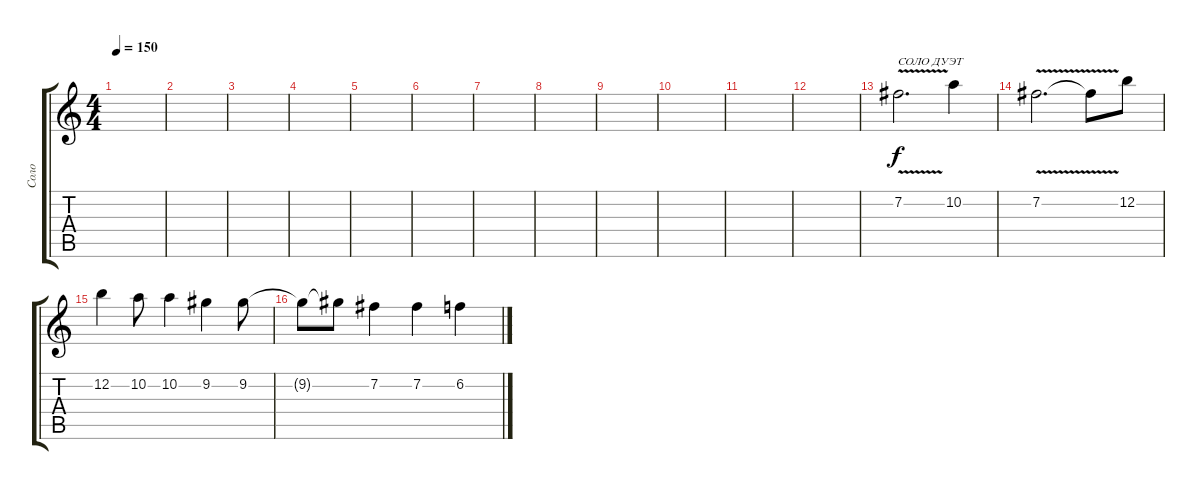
\track ("Соло" "Соло") {instrument acousticguitarsteel}
\staff {score tabs}
\tuning (E4 B3 G3 D3 A2 E2) {hide}
\ts (4 4)
\tempo 150
\clef g2
\ks c
|
|
|
|
|
|
|
|
|
|
|
|
7.2{v}.2{d txt "СОЛО ДУЭТ"} 10.2.4 |
7.2{v}.2{d} 7.2{t}.8 12.2.8 |
12.2.4 10.2.8 10.2.4 9.2.4 9.2.8 |
9.2{t}.8 9.2{t}.8 7.2.4 7.2.4 6.2.4
